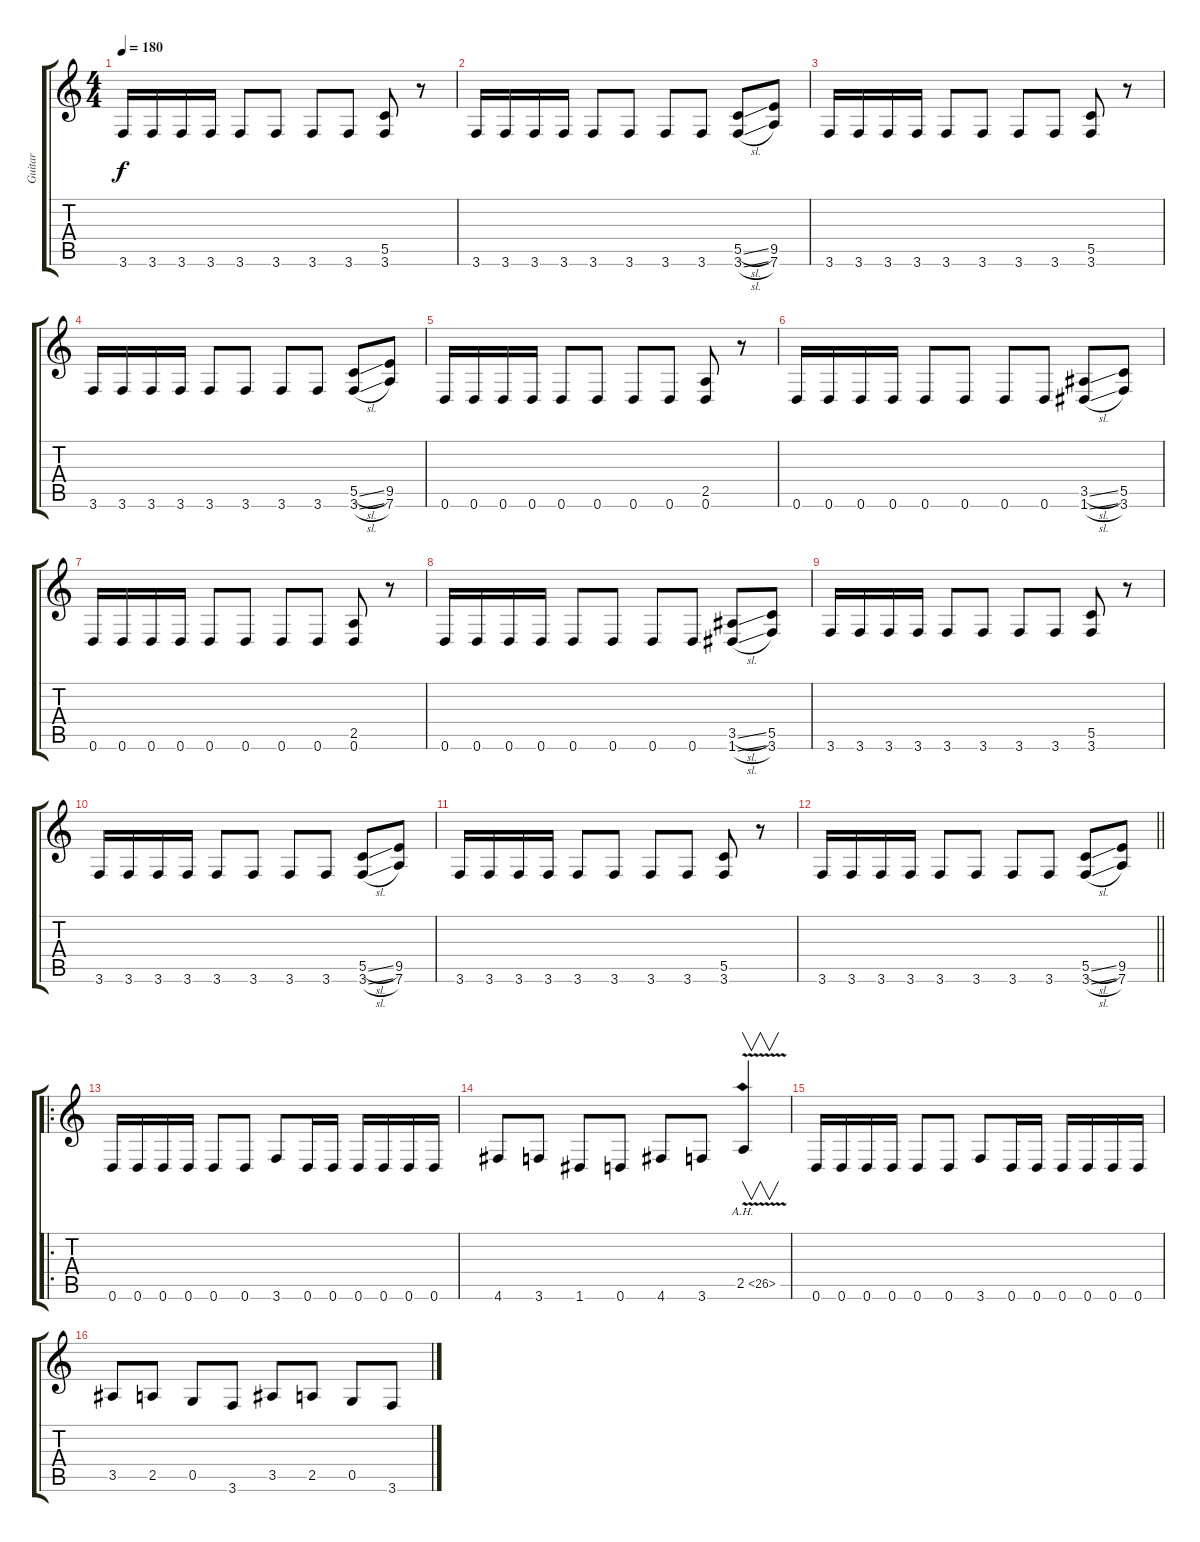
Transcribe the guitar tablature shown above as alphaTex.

\track ("Guitar" "Guitar") {instrument distortionguitar}
\staff {score tabs}
\tuning (D4 A3 F3 C3 G2 D2) {hide}
\ts (4 4)
\tempo 180
\clef g2
\ks c
3.6.16{dy f} 3.6.16 3.6.16 3.6.16 3.6.8 3.6.8 3.6.8 3.6.8 (5.5 3.6).8 r.8 |
3.6.16 3.6.16 3.6.16 3.6.16 3.6.8 3.6.8 3.6.8 3.6.8 (5.5{sl} 3.6{sl}).8 (9.5 7.6).8 |
3.6.16 3.6.16 3.6.16 3.6.16 3.6.8 3.6.8 3.6.8 3.6.8 (5.5 3.6).8 r.8 |
3.6.16 3.6.16 3.6.16 3.6.16 3.6.8 3.6.8 3.6.8 3.6.8 (5.5{sl} 3.6{sl}).8 (9.5 7.6).8 |
0.6.16 0.6.16 0.6.16 0.6.16 0.6.8 0.6.8 0.6.8 0.6.8 (2.5 0.6).8 r.8 |
0.6.16 0.6.16 0.6.16 0.6.16 0.6.8 0.6.8 0.6.8 0.6.8 (3.5{sl} 1.6{sl}).8 (5.5 3.6).8 |
0.6.16 0.6.16 0.6.16 0.6.16 0.6.8 0.6.8 0.6.8 0.6.8 (2.5 0.6).8 r.8 |
0.6.16 0.6.16 0.6.16 0.6.16 0.6.8 0.6.8 0.6.8 0.6.8 (3.5{sl} 1.6{sl}).8 (5.5 3.6).8 |
3.6.16 3.6.16 3.6.16 3.6.16 3.6.8 3.6.8 3.6.8 3.6.8 (5.5 3.6).8 r.8 |
3.6.16 3.6.16 3.6.16 3.6.16 3.6.8 3.6.8 3.6.8 3.6.8 (5.5{sl} 3.6{sl}).8 (9.5 7.6).8 |
3.6.16 3.6.16 3.6.16 3.6.16 3.6.8 3.6.8 3.6.8 3.6.8 (5.5 3.6).8 r.8 |
\barLineRight lightlight
3.6.16 3.6.16 3.6.16 3.6.16 3.6.8 3.6.8 3.6.8 3.6.8 (5.5{sl} 3.6{sl}).8 (9.5 7.6).8 |
\ro
\section ("" "")
0.6.16 0.6.16 0.6.16 0.6.16 0.6.8 0.6.8 3.6.8 0.6.16 0.6.16 0.6.16 0.6.16 0.6.16 0.6.16 |
4.6.8 3.6.8 1.6.8 0.6.8 4.6.8 3.6.8 2.5{ah 24 v}.4{v} |
0.6.16 0.6.16 0.6.16 0.6.16 0.6.8 0.6.8 3.6.8 0.6.16 0.6.16 0.6.16 0.6.16 0.6.16 0.6.16 |
3.5.8 2.5.8 0.5.8 3.6.8 3.5.8 2.5.8 0.5.8 3.6.8
